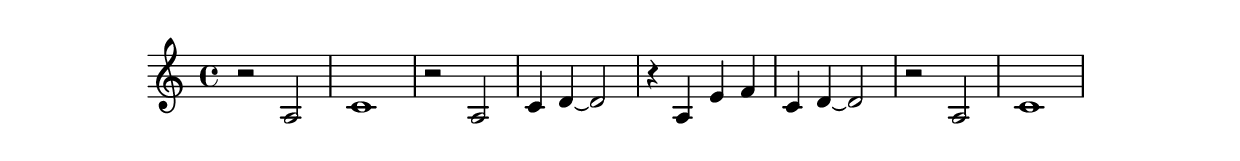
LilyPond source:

\version "2.19.82"
\language "english"

\header {
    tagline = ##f
}

\layout {}

\paper {}

\score {
    {
        r2
        a2
        c'1
        r2
        a2
        c'4
        d'4
        ~
        d'2
        r4
        a4
        e'4
        f'4
        c'4
        d'4
        ~
        d'2
        r2
        a2
        c'1
    }
}